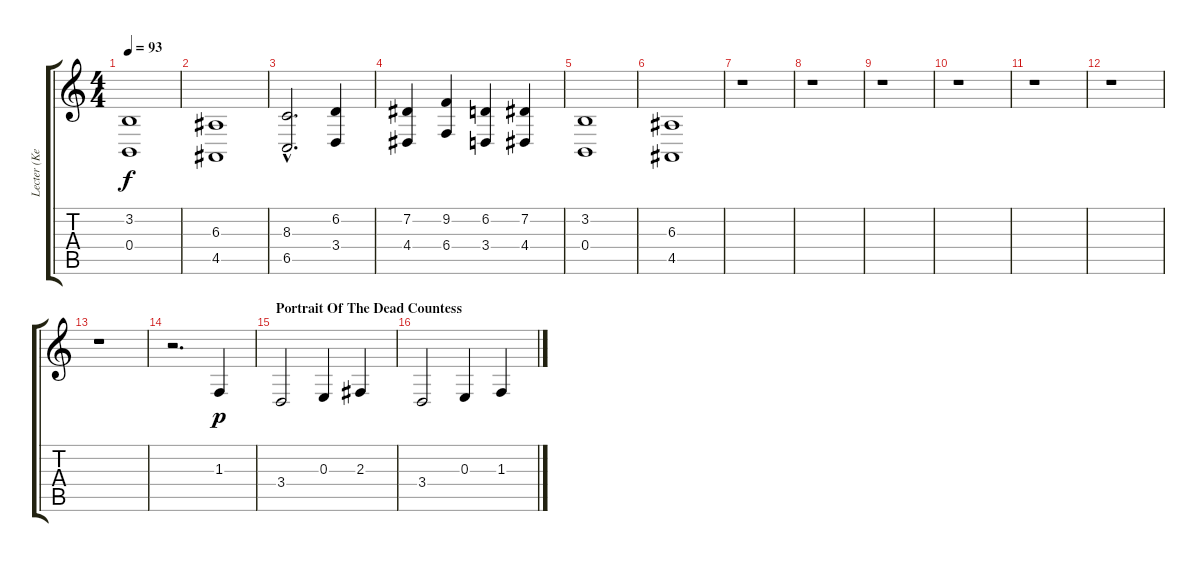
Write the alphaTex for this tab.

\track ("Lecter (KeybLeft)" "Lecter (Ke") {instrument brightacousticpiano}
\staff {score tabs}
\tuning (Db4 Ab3 E3 B2 Gb2 B1) {hide}
\ts (4 4)
\tempo 93
\clef g2
\ks c
(3.2 0.4).1{dy f} |
(6.3 4.5).1 |
(8.3{hac} 6.5{hac}).2{d} (6.2 3.4).4 |
(7.2 4.4).4 (9.2 6.4).4 (6.2 3.4).4 (7.2 4.4).4 |
(3.2 0.4).1 |
(6.3 4.5).1 |
r.1 |
r.1 |
r.1 |
r.1 |
r.1 |
r.1 |
r.1 |
r.2{d} 1.3.4{dy p volume 12 instrument stringensemble1} |
\section ("" "Portrait Of The Dead Countess")
3.4.2{volume 12 instrument stringensemble1} 0.3.4 2.3.4 |
3.4.2 0.3.4 1.3.4
